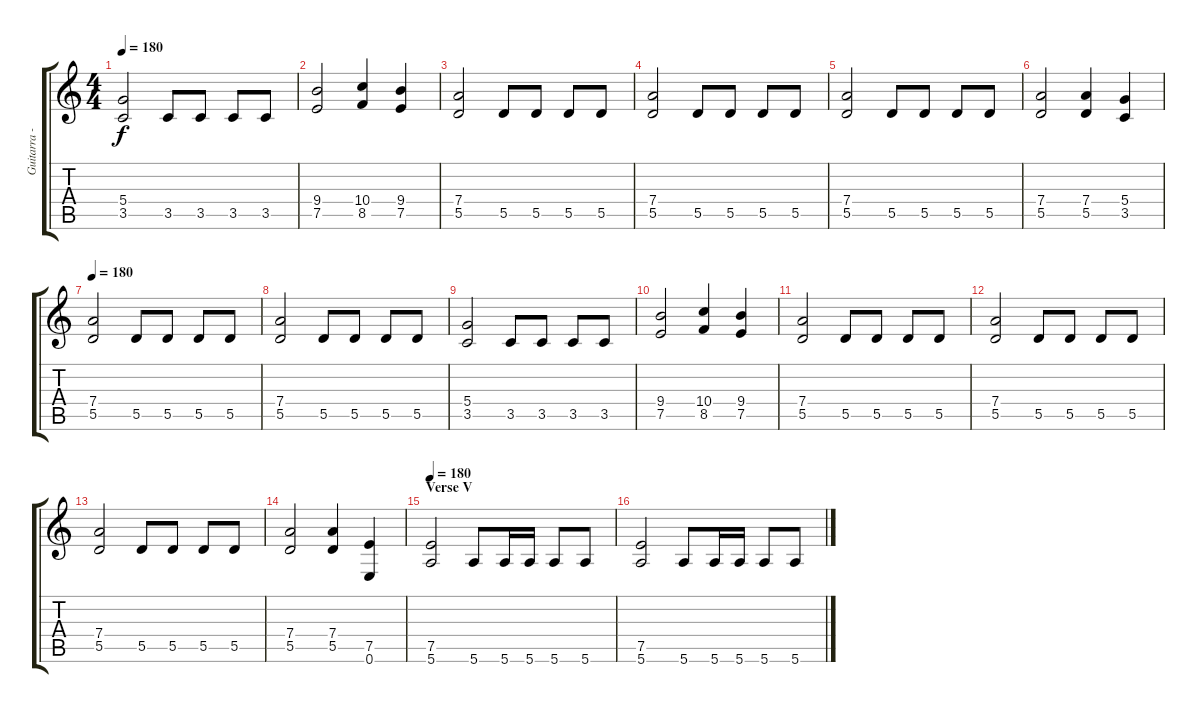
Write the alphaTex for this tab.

\track ("Guitarra - Guitar" "Guitarra -") {instrument distortionguitar}
\staff {score tabs}
\tuning (E4 B3 G3 D3 A2 E2) {hide}
\ts (4 4)
\tempo 180
\clef g2
\ks c
(5.4 3.5).2{dy f} 3.5.8 3.5.8 3.5.8 3.5.8 |
(9.4 7.5).2 (10.4 8.5).4 (9.4 7.5).4 |
(7.4 5.5).2 5.5.8 5.5.8 5.5.8 5.5.8 |
(7.4 5.5).2 5.5.8 5.5.8 5.5.8 5.5.8 |
(7.4 5.5).2 5.5.8 5.5.8 5.5.8 5.5.8 |
(7.4 5.5).2 (7.4 5.5).4 (5.4 3.5).4 |
\tempo 180
(7.4 5.5).2 5.5.8 5.5.8 5.5.8 5.5.8 |
(7.4 5.5).2 5.5.8 5.5.8 5.5.8 5.5.8 |
(5.4 3.5).2 3.5.8 3.5.8 3.5.8 3.5.8 |
(9.4 7.5).2 (10.4 8.5).4 (9.4 7.5).4 |
(7.4 5.5).2 5.5.8 5.5.8 5.5.8 5.5.8 |
(7.4 5.5).2 5.5.8 5.5.8 5.5.8 5.5.8 |
(7.4 5.5).2 5.5.8 5.5.8 5.5.8 5.5.8 |
(7.4 5.5).2 (7.4 5.5).4 (7.5 0.6).4 |
\section ("" "Verse V")
\tempo 180
(7.5 5.6).2 5.6.8 5.6.16 5.6.16 5.6.8 5.6.8 |
(7.5 5.6).2 5.6.8 5.6.16 5.6.16 5.6.8 5.6.8
